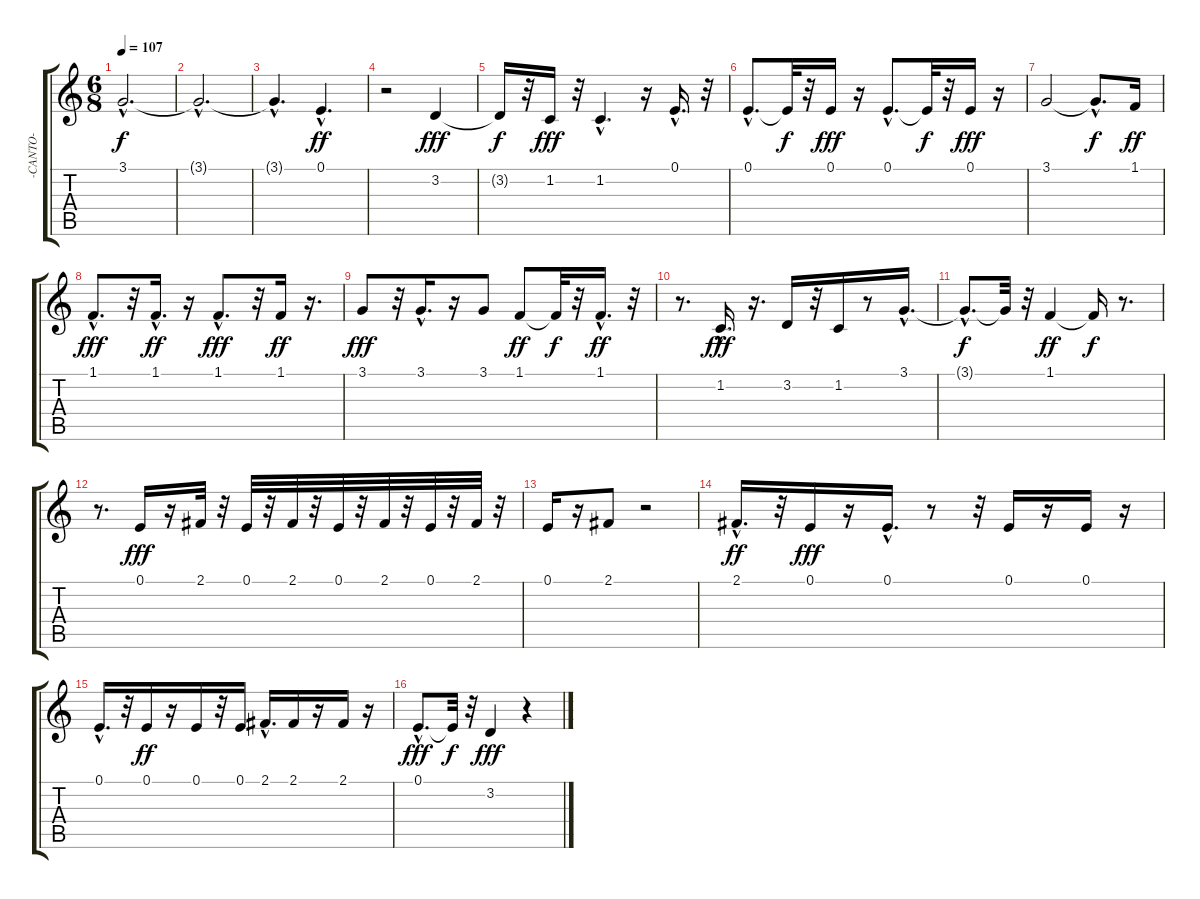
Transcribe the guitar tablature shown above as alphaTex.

\track ("-CANTO-" "-CANTO-") {instrument flute}
\staff {score tabs}
\tuning (E4 B3 G3 D3 A2 E2) {hide}
\ts (6 8)
\tempo 107
\clef g2
\ks c
3.1{hac t}.2{d dy f} |
3.1{hac t}.2{d} |
3.1{hac t}.4{d} 0.1{hac}.4{d dy ff} |
r.2 3.2.4{dy fff} |
3.2{t}.16{dy f} r.32 1.2.16{dy fff} r.32 1.2{hac}.4{d} r.16 0.1{hac}.16{d} r.32 |
0.1{hac}.8{d} 0.1{t}.32{dy f} r.32 0.1.16{dy fff} r.16 0.1{hac}.8{d} 0.1{t}.32{dy f} r.32 0.1.16{dy fff} r.16 |
3.1.2 3.1{hac t}.8{d dy f} 1.1.16{dy ff} |
1.1{hac}.8{d dy fff} r.32 1.1{hac}.16{d dy ff} r.16 1.1{hac}.8{d dy fff} r.32 1.1.16{dy ff} r.16{d} |
3.1.8{dy fff} r.32 3.1{hac}.16{d} r.16 3.1.8 1.1.8{dy ff} 1.1{t}.32{dy f} r.32 1.1{hac}.16{d dy ff} r.32 |
r.8{d} 1.2{hac}.16{d dy fff} r.16{d} 3.2.16 r.32 1.2.16 r.8 3.1{hac}.16{d} |
3.1{hac t}.8{d dy f} 3.1{t}.32 r.32 1.1.4{dy ff} 1.1{t}.16{dy f} r.8{d} |
r.8{d} 0.1.16{dy fff} r.16 2.1.32 r.32 0.1.32 r.32 2.1.32 r.32 0.1.32 r.32 2.1.32 r.32 0.1.32 r.32 2.1.32 r.32 |
0.1.16 r.16 2.1.8 r.2 |
2.1{hac}.16{d dy ff} r.32 0.1.16{dy fff} r.16 0.1{hac}.16{d} r.8 r.32 0.1.16 r.16 0.1.16 r.16 |
0.1{hac}.16{d} r.32 0.1.16{dy ff} r.16 0.1.16 r.32 0.1.16 2.1{hac}.16{d} 2.1.16 r.16 2.1.16 r.16 |
0.1{hac}.8{d dy fff} 0.1{t}.32{dy f} r.32 3.2.4{dy fff} r.4
